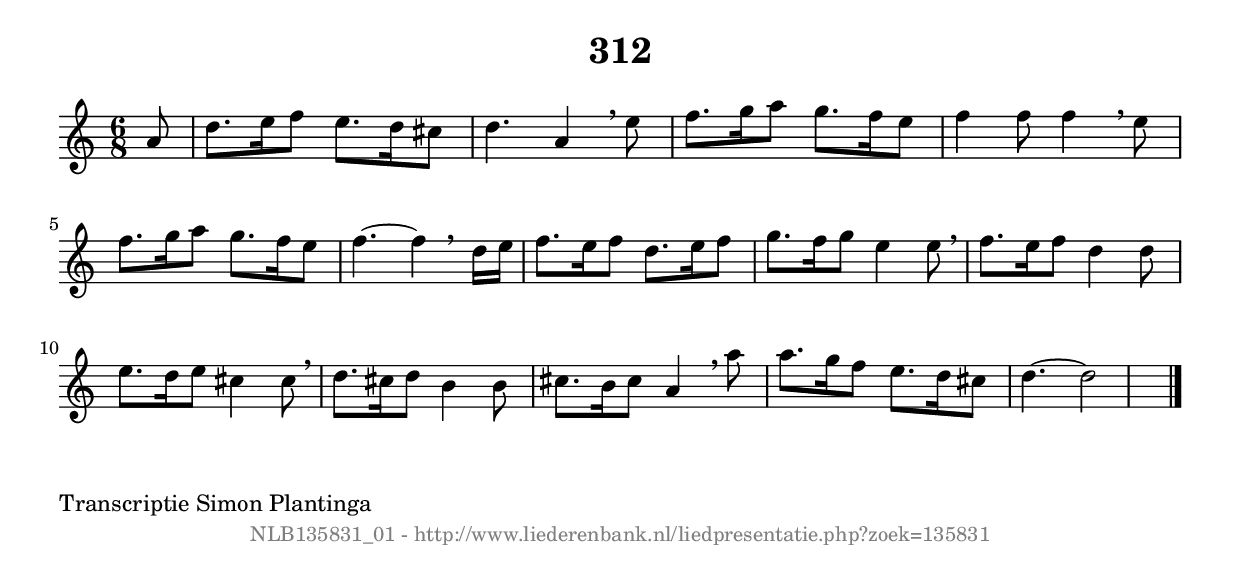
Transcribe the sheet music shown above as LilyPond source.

%
% produced by wce2krn 1.64 (7 June 2014)
%
\version"2.16"
#(append! paper-alist '(("long" . (cons (* 210 mm) (* 2000 mm)))))
#(set-default-paper-size "long")
sb = {\breathe}
mBreak = {\breathe }
bBreak = {\breathe }
x = {\once\override NoteHead #'style = #'cross }
gl=\glissando
itime={\override Staff.TimeSignature #'stencil = ##f }
ficta = {\once\set suggestAccidentals = ##t}
fine = {\once\override Score.RehearsalMark #'self-alignment-X = #1 \mark \markup {\italic{Fine}}}
dc = {\once\override Score.RehearsalMark #'self-alignment-X = #1 \mark \markup {\italic{D.C.}}}
dcf = {\once\override Score.RehearsalMark #'self-alignment-X = #1 \mark \markup {\italic{D.C. al Fine}}}
dcc = {\once\override Score.RehearsalMark #'self-alignment-X = #1 \mark \markup {\italic{D.C. al Coda}}}
ds = {\once\override Score.RehearsalMark #'self-alignment-X = #1 \mark \markup {\italic{D.S.}}}
dsf = {\once\override Score.RehearsalMark #'self-alignment-X = #1 \mark \markup {\italic{D.S. al Fine}}}
dsc = {\once\override Score.RehearsalMark #'self-alignment-X = #1 \mark \markup {\italic{D.S. al Coda}}}
pv = {\set Score.repeatCommands = #'((volta "1"))}
sv = {\set Score.repeatCommands = #'((volta "2"))}
tv = {\set Score.repeatCommands = #'((volta "3"))}
qv = {\set Score.repeatCommands = #'((volta "4"))}
xv = {\set Score.repeatCommands = #'((volta #f))}
\header{ tagline = ""
title = "312"
}
\score {{
\key d \dorian
\relative g'
{
\set melismaBusyProperties = #'()
\partial 32*4
\time 6/8
\tempo 4=120
\override Score.MetronomeMark #'transparent = ##t
\override Score.RehearsalMark #'break-visibility = #(vector #t #t #f)
a8 | d8. e16 f8 e8. d16 cis8 | d4. a4 \sb e'8 | f8. g16 a8 g8. f16 e8 | f4 f8 f4 \sb e8 | f8. g16 a8 g8. f16 e8 | f4.~ f4 \bar ":|:" \bBreak
d16 e16 | f8. e16 f8 d8. e16 f8 | g8. f16 g8 e4 e8 \sb | f8. e16 f8 d4 d8 | e8. d16 e8 cis4 cis8 \sb | d8. cis16 d8 b4 b8 | cis8. b16 cis8 a4 \sb a'8 | a8. g16 f8 e8. d16 cis8 | d4.~ d2 \bar "|."
 }}
 \midi { }
 \layout {
            indent = 0.0\cm
}
}
\markup { \wordwrap-string #" 
Transcriptie Simon Plantinga
"}
\markup { \vspace #0 } \markup { \with-color #grey \fill-line { \center-column { \smaller "NLB135831_01 - http://www.liederenbank.nl/liedpresentatie.php?zoek=135831" } } }
